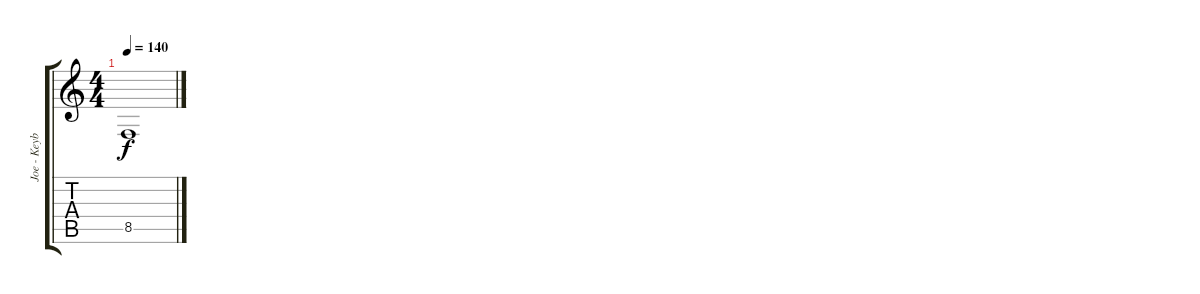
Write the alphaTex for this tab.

\track ("Joe - Keyboards" "Joe - Keyb") {instrument lead2sawtooth}
\staff {score tabs}
\tuning (E4 B3 G3 D3 A2 E2) {hide}
\ts (4 4)
\tempo 140
\clef g2
\ks c
8.5{t}.1{dy f}
